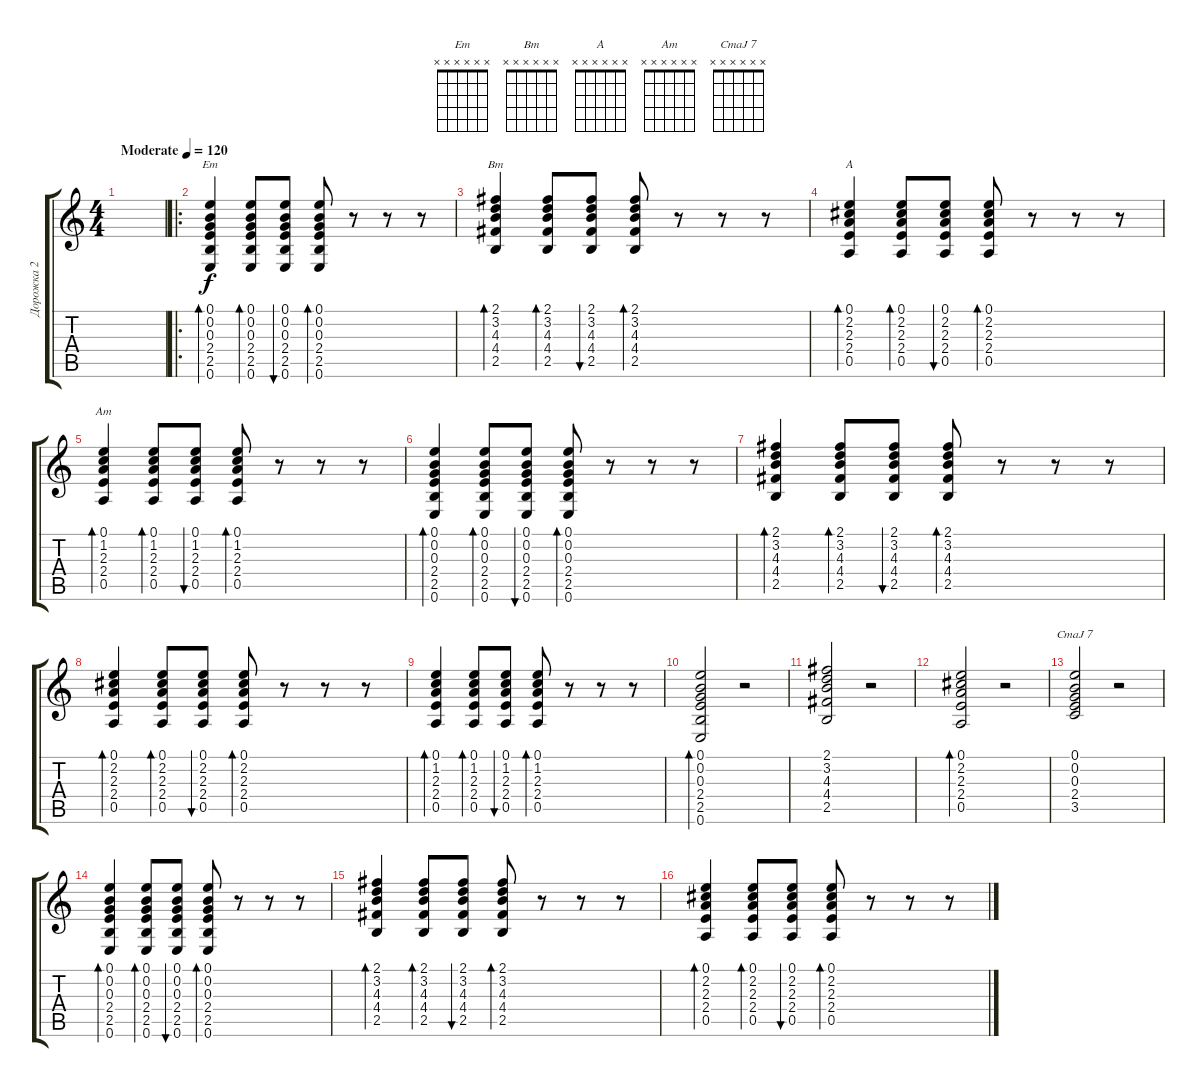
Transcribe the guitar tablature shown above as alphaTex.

\track ("Дорожка 2" "Дорожка 2") {instrument acousticguitarnylon}
\staff {score tabs}
\tuning (E4 B3 G3 D3 A2 E2) {hide}
\chord ("Em" x x x x x x)
\chord ("Bm" x x x x x x)
\chord ("A" x x x x x x)
\chord ("Am" x x x x x x)
\chord ("CmaJ 7" x x x x x x)
\ts (4 4)
\tempo (120 "Moderate")
\clef g2
\ks c
|
\ro
(0.1 0.2 0.3 2.4 2.5 0.6).4{bd 60 ch "Em"} (0.1 0.2 0.3 2.4 2.5 0.6).8{bd 60} (0.1 0.2 0.3 2.4 2.5 0.6).8{bu 60} (0.1 0.2 0.3 2.4 2.5 0.6).8{bd 60} r.8 r.8 r.8 |
(2.1 3.2 4.3 4.4 2.5).4{bd 60 ch "Bm"} (2.1 3.2 4.3 4.4 2.5).8{bd 60} (2.1 3.2 4.3 4.4 2.5).8{bu 60} (2.1 3.2 4.3 4.4 2.5).8{bd 60} r.8 r.8 r.8 |
(0.1 2.2 2.3 2.4 0.5).4{bd 60 ch "A"} (0.1 2.2 2.3 2.4 0.5).8{bd 60} (0.1 2.2 2.3 2.4 0.5).8{bu 60} (0.1 2.2 2.3 2.4 0.5).8{bd 60} r.8 r.8 r.8 |
(0.1 1.2 2.3 2.4 0.5).4{bd 60 ch "Am"} (0.1 1.2 2.3 2.4 0.5).8{bd 60} (0.1 1.2 2.3 2.4 0.5).8{bu 60} (0.1 1.2 2.3 2.4 0.5).8{bd 60} r.8 r.8 r.8 |
(0.1 0.2 0.3 2.4 2.5 0.6).4{bd 60} (0.1 0.2 0.3 2.4 2.5 0.6).8{bd 60} (0.1 0.2 0.3 2.4 2.5 0.6).8{bu 60} (0.1 0.2 0.3 2.4 2.5 0.6).8{bd 60} r.8 r.8 r.8 |
(2.1 3.2 4.3 4.4 2.5).4{bd 60} (2.1 3.2 4.3 4.4 2.5).8{bd 60} (2.1 3.2 4.3 4.4 2.5).8{bu 60} (2.1 3.2 4.3 4.4 2.5).8{bd 60} r.8 r.8 r.8 |
(0.1 2.2 2.3 2.4 0.5).4{bd 60} (0.1 2.2 2.3 2.4 0.5).8{bd 60} (0.1 2.2 2.3 2.4 0.5).8{bu 60} (0.1 2.2 2.3 2.4 0.5).8{bd 60} r.8 r.8 r.8 |
(0.1 1.2 2.3 2.4 0.5).4{bd 60} (0.1 1.2 2.3 2.4 0.5).8{bd 60} (0.1 1.2 2.3 2.4 0.5).8{bu 60} (0.1 1.2 2.3 2.4 0.5).8{bd 60} r.8 r.8 r.8 |
(0.1 0.2 0.3 2.4 2.5 0.6).2{bd 60} r.2 |
(2.1 3.2 4.3 4.4 2.5).2 r.2 |
(0.1 2.2 2.3 2.4 0.5).2{bd 60} r.2 |
(0.1 0.2 0.3 2.4 3.5).2{ch "CmaJ 7"} r.2 |
(0.1 0.2 0.3 2.4 2.5 0.6).4{bd 60} (0.1 0.2 0.3 2.4 2.5 0.6).8{bd 60} (0.1 0.2 0.3 2.4 2.5 0.6).8{bu 60} (0.1 0.2 0.3 2.4 2.5 0.6).8{bd 60} r.8 r.8 r.8 |
(2.1 3.2 4.3 4.4 2.5).4{bd 60} (2.1 3.2 4.3 4.4 2.5).8{bd 60} (2.1 3.2 4.3 4.4 2.5).8{bu 60} (2.1 3.2 4.3 4.4 2.5).8{bd 60} r.8 r.8 r.8 |
(0.1 2.2 2.3 2.4 0.5).4{bd 60} (0.1 2.2 2.3 2.4 0.5).8{bd 60} (0.1 2.2 2.3 2.4 0.5).8{bu 60} (0.1 2.2 2.3 2.4 0.5).8{bd 60} r.8 r.8 r.8
